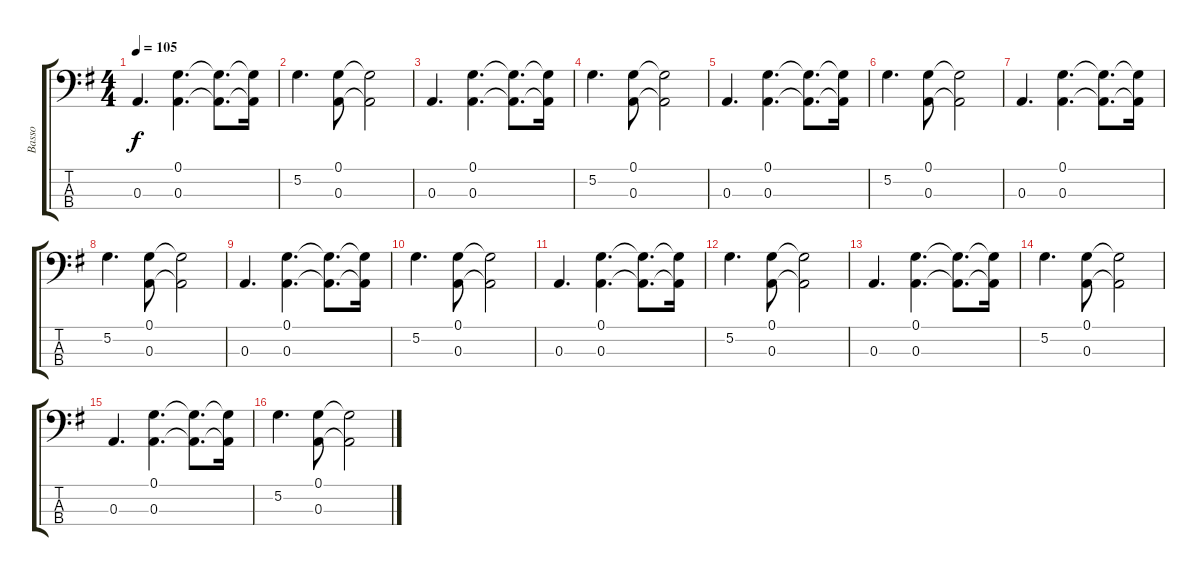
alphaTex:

\track ("Basso" "Basso") {instrument electricbasspick}
\staff {score tabs}
\tuning (G2 D2 A1 E1) {hide}
\ts (4 4)
\tempo 105
\clef f4
\ks g
0.3.4{d dy f} (0.1 0.3).4{d} (0.1{t} 0.3{t}).8{d} (0.1{t} 0.3{t}).16 |
5.2.4{d} (0.1 0.3).8 (0.1{t} 0.3{t}).2 |
0.3.4{d} (0.1 0.3).4{d} (0.1{t} 0.3{t}).8{d} (0.1{t} 0.3{t}).16 |
5.2.4{d} (0.1 0.3).8 (0.1{t} 0.3{t}).2 |
0.3.4{d} (0.1 0.3).4{d} (0.1{t} 0.3{t}).8{d} (0.1{t} 0.3{t}).16 |
5.2.4{d} (0.1 0.3).8 (0.1{t} 0.3{t}).2 |
0.3.4{d} (0.1 0.3).4{d} (0.1{t} 0.3{t}).8{d} (0.1{t} 0.3{t}).16 |
5.2.4{d} (0.1 0.3).8 (0.1{t} 0.3{t}).2 |
0.3.4{d} (0.1 0.3).4{d} (0.1{t} 0.3{t}).8{d} (0.1{t} 0.3{t}).16 |
5.2.4{d} (0.1 0.3).8 (0.1{t} 0.3{t}).2 |
0.3.4{d} (0.1 0.3).4{d} (0.1{t} 0.3{t}).8{d} (0.1{t} 0.3{t}).16 |
5.2.4{d} (0.1 0.3).8 (0.1{t} 0.3{t}).2 |
0.3.4{d} (0.1 0.3).4{d} (0.1{t} 0.3{t}).8{d} (0.1{t} 0.3{t}).16 |
5.2.4{d} (0.1 0.3).8 (0.1{t} 0.3{t}).2 |
0.3.4{d} (0.1 0.3).4{d} (0.1{t} 0.3{t}).8{d} (0.1{t} 0.3{t}).16 |
5.2.4{d} (0.1 0.3).8 (0.1{t} 0.3{t}).2
